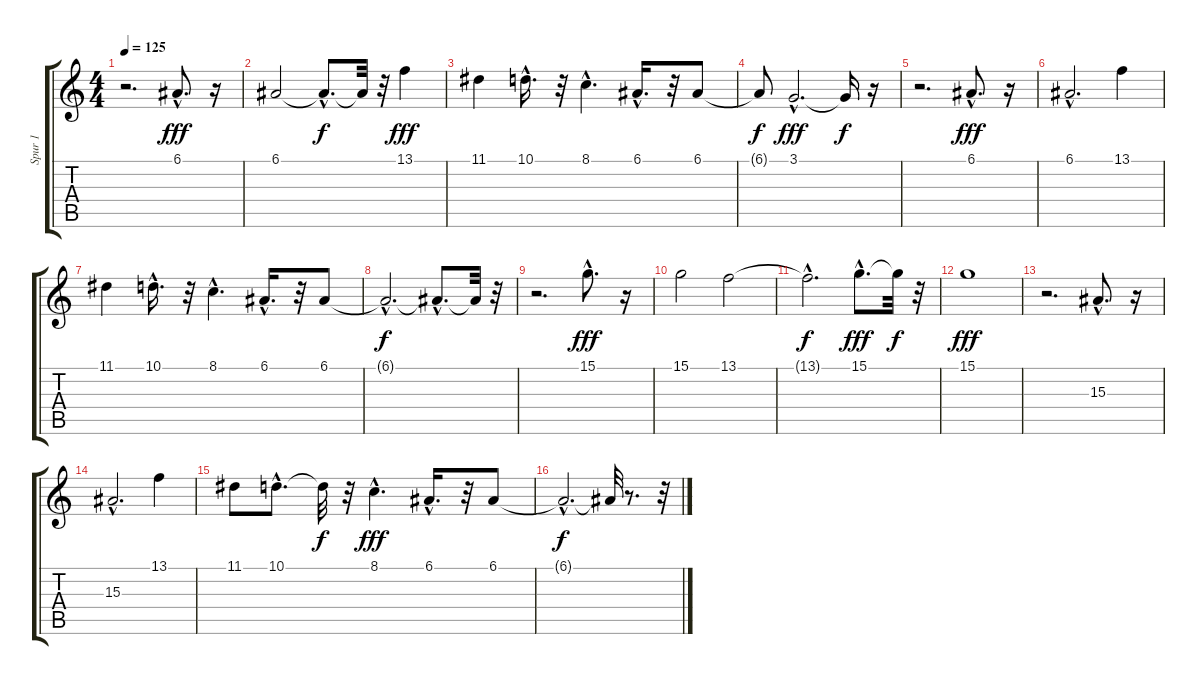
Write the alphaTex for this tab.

\track ("Spur 1" "Spur 1") {instrument clarinet}
\staff {score tabs}
\tuning (E4 B3 G3 D3 A2 E2) {hide}
\ts (4 4)
\tempo 125
\clef g2
\ks c
r.2{d dy f} 6.1{hac}.8{d dy fff volume 12} r.16 |
6.1.2 6.1{hac t}.8{d dy f} 6.1{t}.32 r.32 13.1.4{dy fff} |
11.1.4 10.1{hac}.16{d} r.32 8.1{hac}.4{d} 6.1{hac}.16{d} r.32 6.1.8 |
6.1{t}.8{dy f} 3.1{hac}.2{d dy fff} 3.1{t}.16{dy f} r.16 |
r.2{d} 6.1{hac}.8{d dy fff} r.16 |
6.1{hac}.2{d} 13.1.4 |
11.1.4 10.1{hac}.16{d} r.32 8.1{hac}.4{d} 6.1{hac}.16{d} r.32 6.1.8 |
6.1{hac t}.2{d dy f} 6.1{hac t}.8{d} 6.1{t}.32 r.32 |
r.2{d} 15.1{hac}.8{d dy fff} r.16 |
15.1.2 13.1.2 |
13.1{hac t}.2{d dy f} 15.1{hac}.8{d dy fff} 15.1{t}.32{dy f} r.32 |
15.1.1{dy fff} |
r.2{d} 15.3{hac}.8{d} r.16 |
15.3{hac}.2{d} 13.1.4 |
11.1.8 10.1{hac}.8{d} 10.1{t}.32{dy f} r.32 8.1{hac}.4{d dy fff} 6.1{hac}.16{d} r.32 6.1.8 |
6.1{hac t}.2{d dy f} 6.1{t}.32 r.8{d} r.32
